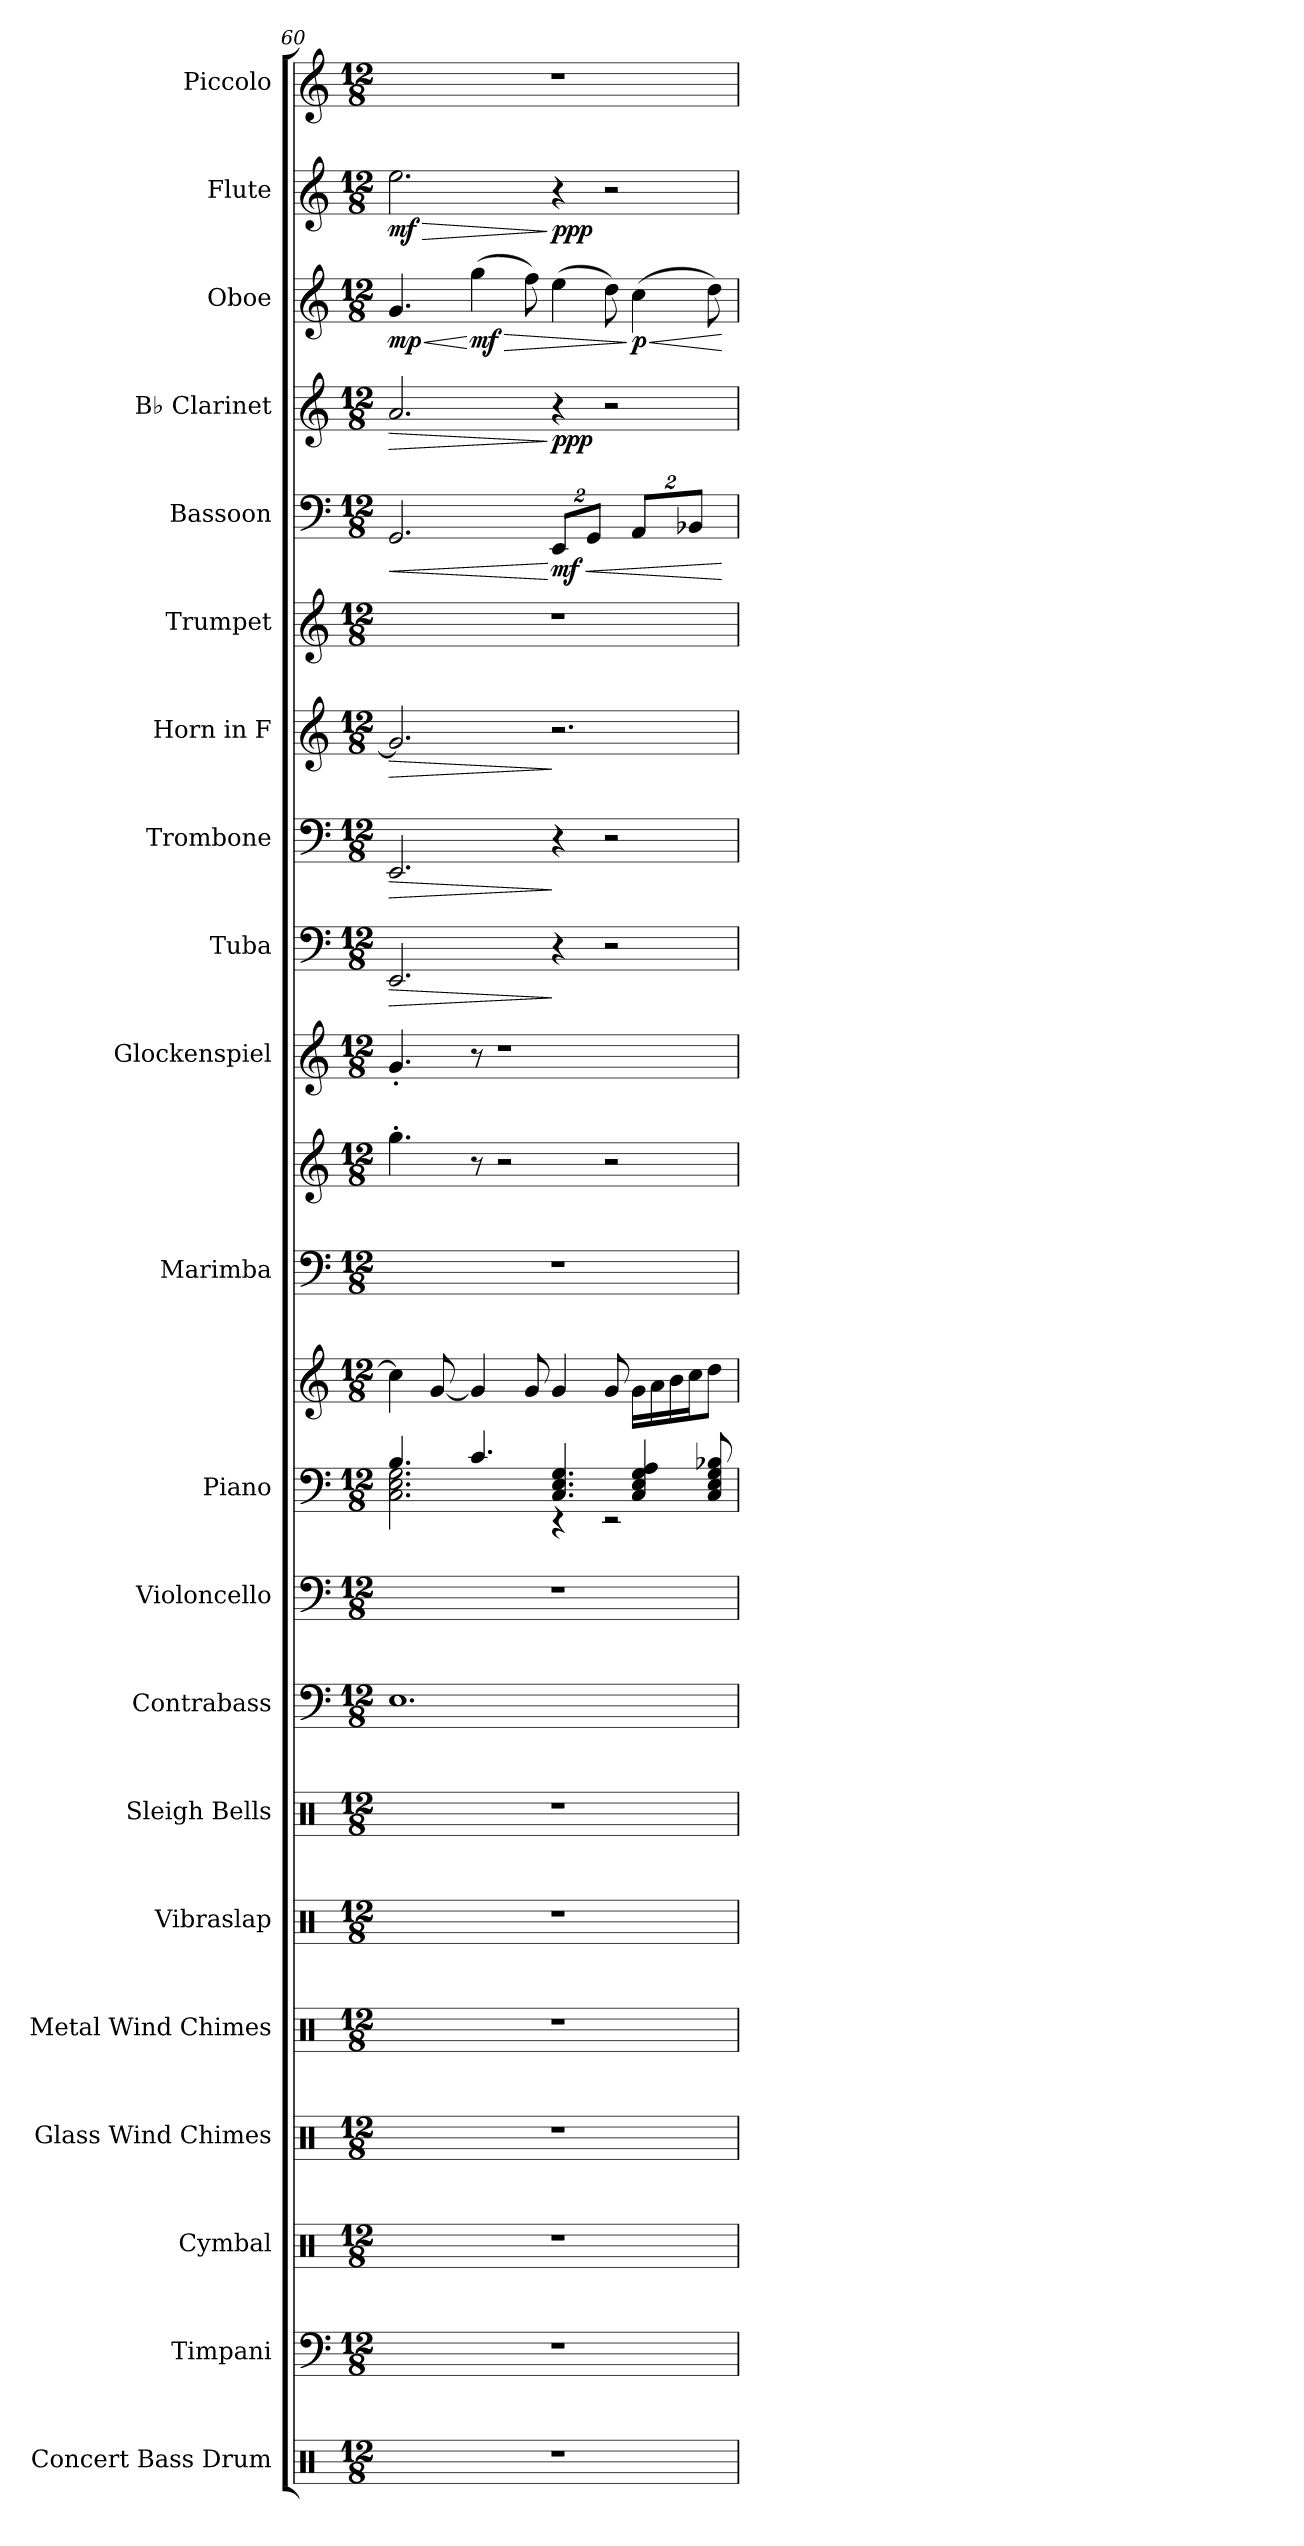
**kern	**kern	**kern	**kern	**kern	**kern	**kern	**kern	**kern	**kern	**kern	**kern	**kern	**kern	**kern	**dynam	**kern	**dynam	**kern	**dynam	**kern	**kern	**dynam	**kern	**dynam	**kern	**dynam	**kern	**dynam	**kern
*part21	*part20	*part19	*part18	*part17	*part16	*part15	*part14	*part13	*part12	*part12	*part11	*part11	*part10	*part9	*part9	*part8	*part8	*part7	*part7	*part6	*part5	*part5	*part4	*part4	*part3	*part3	*part2	*part2	*part1
*staff23	*staff22	*staff21	*staff20	*staff19	*staff18	*staff17	*staff16	*staff15	*staff14	*staff13	*staff12	*staff11	*staff10	*staff9	*staff9	*staff8	*staff8	*staff7	*staff7	*staff6	*staff5	*staff5	*staff4	*staff4	*staff3	*staff3	*staff2	*staff2	*staff1
*I"Concert Bass Drum	*I"Timpani	*I"Cymbal	*I"Glass Wind Chimes	*I"Metal Wind Chimes	*I"Vibraslap	*I"Sleigh Bells	*I"Contrabass	*I"Violoncello	*I"Piano	*	*I"Marimba	*	*I"Glockenspiel	*I"Tuba	*	*I"Trombone	*	*I"Horn in F	*	*I"Trumpet	*I"Bassoon	*	*I"B♭ Clarinet	*	*I"Oboe	*	*I"Flute	*	*I"Piccolo
*I'Con. BD	*I'Timp.	*I'Cym.	*I'Gl. Wn Ch.	*I'Met. Wn Ch.	*I'Vibslp.	*I'Sle. Be.	*I'Cb.	*I'Vc.	*I'Pno.	*	*I'Mrm.	*	*I'Glock.	*I'Tba.	*	*I'Tbn.	*	*	*	*I'Tpt.	*I'Bsn.	*	*I'B♭ Cl.	*	*I'Ob.	*	*I'Fl.	*	*I'Picc.
*clefX	*clefF4	*clefX	*clefX	*clefX	*clefX	*clefX	*clefF4	*clefF4	*clefF4	*clefG2	*clefF4	*clefG2	*clefG2	*clefF4	*	*clefF4	*	*clefG2	*	*clefG2	*clefF4	*	*clefG2	*	*clefG2	*	*clefG2	*	*clefG2
*	*	*	*	*	*	*	*ITrd7c12	*	*	*	*	*	*ITrd-14c-24	*	*	*	*	*ITrd4c7	*	*ITrd1c2	*	*	*ITrd1c2	*	*	*	*	*	*ITrd-7c-12
*k[]	*k[]	*k[]	*k[]	*k[]	*k[]	*k[]	*k[]	*k[]	*k[]	*k[]	*k[]	*k[]	*k[]	*k[]	*	*k[]	*	*k[b-]	*	*k[b-e-]	*k[]	*	*k[b-e-]	*	*k[]	*	*k[]	*	*k[]
*M12/8	*M12/8	*M12/8	*M12/8	*M12/8	*M12/8	*M12/8	*M12/8	*M12/8	*M12/8	*M12/8	*M12/8	*M12/8	*M12/8	*M12/8	*	*M12/8	*	*M12/8	*	*M12/8	*M12/8	*	*M12/8	*	*M12/8	*	*M12/8	*	*M12/8
=60	=60	=60	=60	=60	=60	=60	=60	=60	=60	=60	=60	=60	=60	=60	=60	=60	=60	=60	=60	=60	=60	=60	=60	=60	=60	=60	=60	=60	=60
*	*	*	*	*	*	*	*	*	*^	*	*	*	*	*	*	*	*	*	*	*	*	*	*	*	*	*	*	*	*
!	!	!	!	!	!	!	!	!	!	!	!	!	!	!	!	!LO:HP:b	!	!LO:HP:b	!	!LO:HP:b	!	!	!LO:HP:b	!	!LO:HP:b	!	!LO:HP:b	!	!LO:HP:b	!
!	!	!	!	!	!	!	!	!	!	!	!	!	!	!	!	!	!	!	!	!	!	!	!	!	!	!	!LO:DY:n=1:b	!	!LO:DY:n=1:b	!
1.r	1.r	1.r	1.r	1.r	1.r	1.r	1.EE	1.r	4.B/	2.C\ 2.E\ 2.G\	4cc\]	1.r	4.gg'\	4.ggg'/	2.EE/	>	2.EE/	>	2.c/]	>	1.r	2.GG/	<	2.g/	>	4.g/	< mp	2.ee\	> mf	1.r
.	.	.	.	.	.	.	.	.	.	.	[8g/	.	.	.	.	.	.	.	.	.	.	.	.	.	.	.	.	.	.	.
!	!	!	!	!	!	!	!	!	!	!	!	!	!	!	!	!	!	!	!	!	!	!	!	!	!	!	!LO:HP:n=1:b	!	!	!
!	!	!	!	!	!	!	!	!	!	!	!	!	!	!	!	!	!	!	!	!	!	!	!	!	!	!	!LO:DY:n=2:b	!	!	!
.	.	.	.	.	.	.	.	.	4.c/	.	4g/]	.	8r	8r	.	.	.	.	.	.	.	.	.	.	.	(>4gg\	[ > mf	.	.	.
.	.	.	.	.	.	.	.	.	.	.	.	.	2r	1r	.	.	.	.	.	.	.	.	.	.	.	.	.	.	.	.
.	.	.	.	.	.	.	.	.	.	.	8g/	.	.	.	.	.	.	.	.	.	.	.	.	.	.	8ff\)	.	.	.	.
*	*	*	*	*	*	*	*	*	*	*	*	*	*	*	*	*	*	*	*	*	*	*Xbrackettup	*	*	*	*	*	*	*	*
!	!	!	!	!	!	!	!	!	!	!	!	!	!	!	!	!LO:DY:n=1:b	!	!	!	!	!	!	!LO:HP:n=1:b	!	!	!	!	!	!	!
!	!	!	!	!	!	!	!	!	!	!	!	!	!	!	!	!LO:DY:n=2:b	!	!LO:DY:n=1:b	!	!	!	!	!	!	!	!	!	!	!	!
!	!	!	!	!	!	!	!	!	!	!	!	!	!	!	!	!	!	!LO:DY:n=2:b	!	!LO:DY:n=1:b	!	!	!	!	!	!	!	!	!	!
!	!	!	!	!	!	!	!	!	!	!	!	!	!	!	!	!	!	!	!	!LO:DY:n=2:b	!	!	!LO:DY:n=1:b	!	!LO:DY:n=1:b	!	!	!	!LO:DY:n=2:b	!
.	.	.	.	.	.	.	.	.	4.C/ 4.E/ 4.G/	4r	4g/	.	.	.	4r	] p other-dynamics	4r	] p other-dynamics	2.r	] p other-dynamics	.	16%3EE/L	[ < mf	4r	] ppp	(>4ee\	.	4r	] ppp	.
.	.	.	.	.	.	.	.	.	.	.	.	.	.	.	.	.	.	.	.	.	.	16%3GG/J	.	.	.	.	.	.	.	.
.	.	.	.	.	.	.	.	.	.	2r	8g/	.	2r	.	2r	.	2r	.	.	.	.	.	.	2r	.	8dd\)	.	2r	.	.
!	!	!	!	!	!	!	!	!	!	!	!	!	!	!	!	!	!	!	!	!	!	!	!	!	!	!	!LO:HP:n=1:b	!	!	!
!	!	!	!	!	!	!	!	!	!	!	!	!	!	!	!	!	!	!	!	!	!	!	!	!	!	!	!LO:DY:n=3:b	!	!	!
.	.	.	.	.	.	.	.	.	4C/ 4E/ 4G/ 4A/	.	16g\LL	.	.	.	.	.	.	.	.	.	.	16%3AA/L	.	.	.	(>4cc\	] < p	.	.	.
.	.	.	.	.	.	.	.	.	.	.	16a\	.	.	.	.	.	.	.	.	.	.	.	.	.	.	.	.	.	.	.
.	.	.	.	.	.	.	.	.	.	.	16b\	.	.	.	.	.	.	.	.	.	.	.	.	.	.	.	.	.	.	.
.	.	.	.	.	.	.	.	.	.	.	16cc\J	.	.	.	.	.	.	.	.	.	.	16%3BB-X/J	.	.	.	.	.	.	.	.
.	.	.	.	.	.	.	.	.	8C/ 8E/ 8G/ 8B-X/	.	8dd\J	.	.	.	.	.	.	.	.	.	.	.	.	.	.	8dd\)	.	.	.	.
*	*	*	*	*	*	*	*	*	*v	*v	*	*	*	*	*	*	*	*	*	*	*	*	*	*	*	*	*	*	*	*
.	.	.	.	.	.	.	.	.	.	.	.	.	.	.	.	.	.	.	.	.	.	[	.	.	.	[	.	.	.
=	=	=	=	=	=	=	=	=	=	=	=	=	=	=	=	=	=	=	=	=	=	=	=	=	=	=	=	=	=
*-	*-	*-	*-	*-	*-	*-	*-	*-	*-	*-	*-	*-	*-	*-	*-	*-	*-	*-	*-	*-	*-	*-	*-	*-	*-	*-	*-	*-	*-
